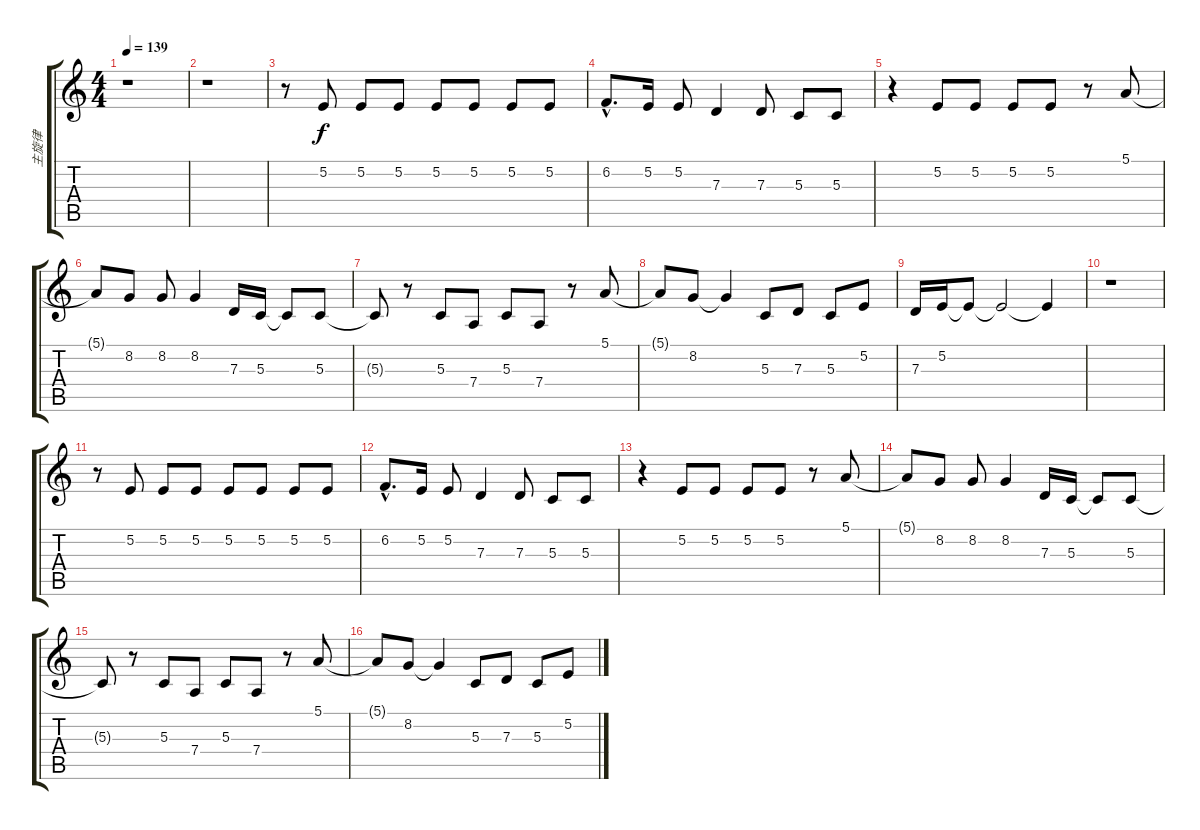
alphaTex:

\track ("主旋律" "主旋律") {instrument tenorsax}
\staff {score tabs}
\tuning (E4 B3 G3 D3 A2 E2) {hide}
\ts (4 4)
\tempo 139
\clef g2
\ks c
r.1{dy f} |
r.1 |
r.8 5.2.8 5.2.8 5.2.8 5.2.8 5.2.8 5.2.8 5.2.8 |
6.2{hac}.8{d} 5.2.16 5.2.8 7.3.4 7.3.8 5.3.8 5.3.8 |
r.4 5.2.8 5.2.8 5.2.8 5.2.8 r.8 5.1.8 |
5.1{t}.8 8.2.8 8.2.8 8.2.4 7.3.16 5.3.16 5.3{t}.8 5.3.8 |
5.3{t}.8 r.8 5.3.8 7.4.8 5.3.8 7.4.8 r.8 5.1.8 |
5.1{t}.8 8.2.8 8.2{t}.4 5.3.8 7.3.8 5.3.8 5.2.8 |
7.3.16 5.2.16 5.2{t}.8 5.2{t}.2 5.2{t}.4 |
r.1 |
r.8 5.2.8 5.2.8 5.2.8 5.2.8 5.2.8 5.2.8 5.2.8 |
6.2{hac}.8{d} 5.2.16 5.2.8 7.3.4 7.3.8 5.3.8 5.3.8 |
r.4 5.2.8 5.2.8 5.2.8 5.2.8 r.8 5.1.8 |
5.1{t}.8 8.2.8 8.2.8 8.2.4 7.3.16 5.3.16 5.3{t}.8 5.3.8 |
5.3{t}.8 r.8 5.3.8 7.4.8 5.3.8 7.4.8 r.8 5.1.8 |
5.1{t}.8 8.2.8 8.2{t}.4 5.3.8 7.3.8 5.3.8 5.2.8
